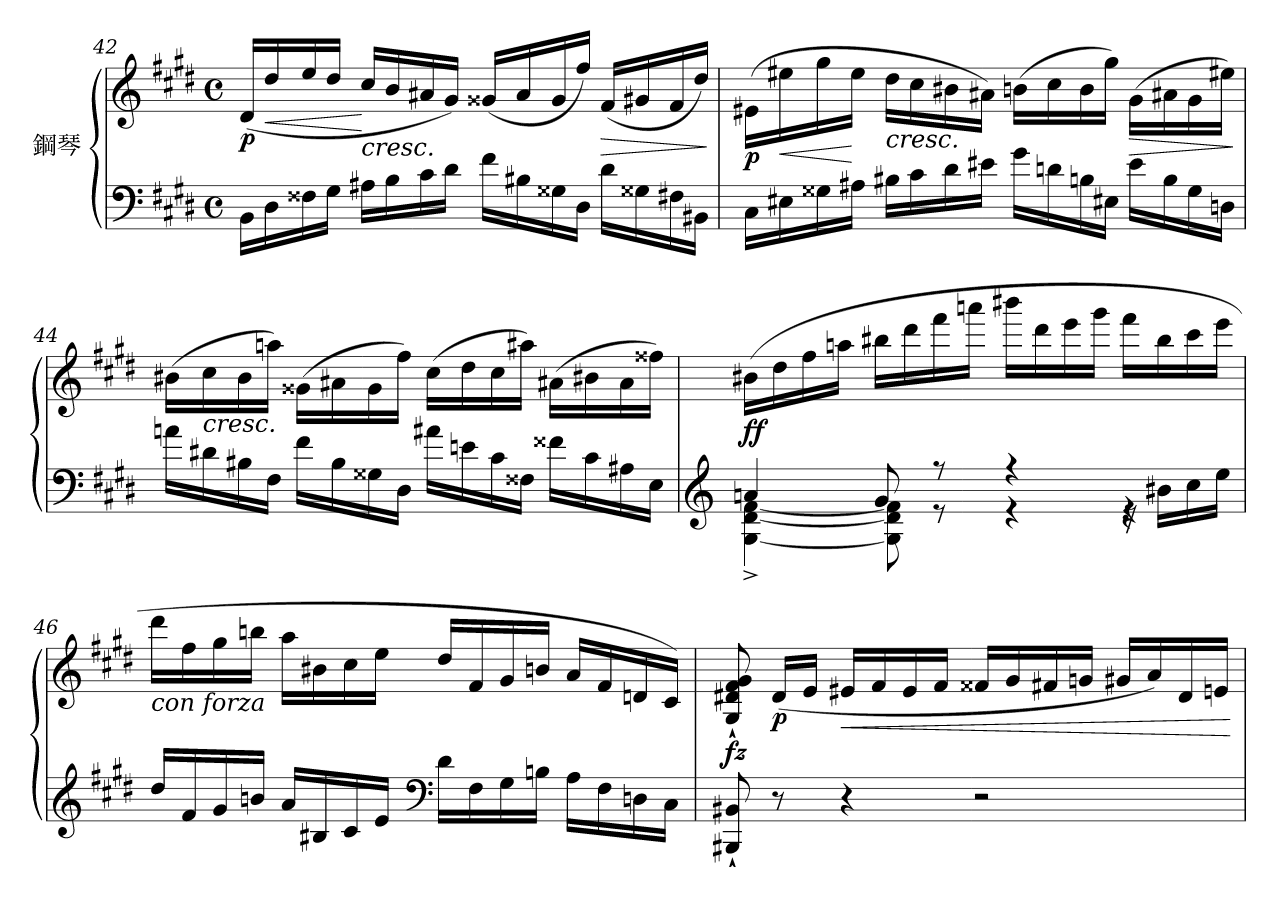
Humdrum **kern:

**kern	**kern	**dynam
*part1	*part1	*part1
*staff2	*staff1	*staff1/2
*I"鋼琴	*	*
!!LO:LB:g=z
*clefF4	*clefG2	*
*k[f#c#g#d#]	*k[f#c#g#d#]	*
*M4/4	*M4/4	*
*met(c)	*met(c)	*
=42	=42	=42
!	!	!LO:DY:b
16BB\LL	(>16d#/LL	p
!	!	!LO:HP:b
16D#\	16dd#/	<
16F##X\	16ee/	.
16G#\JJ	16dd#/JJ	.
!	!LO:TX:b:i:t=cresc.	!
16A#X\LL	16cc#/LL	[
16B\	16b/	.
16c#\	16a#X/	.
16d#\JJ	16g#/JJ)	.
16f#\LL	(>16g##X/LL	.
16B#X\	16a#/	.
16G##X\	16g##/	.
16D#\JJ	16ff#/JJ)	.
!	!	!LO:HP:b
16d#\LL	(>16f#/LL	>
16G##X\	16g#/	.
16F#\	16f#/	.
16BB#X\JJ	16dd#/JJ)	.
.	.	]
=43	=43	=43
!	!	!LO:DY:b
16C#\LL	(>16e#X\LL	p
!	!	!LO:HP:b
16E#X\	16ee#X\	<
16G##X\	16gg#\	.
16A#X\JJ	16ee#\JJ	[
!	!LO:TX:b:i:t=cresc.	!
16B#X\LL	16dd#\LL	.
16c#\	16cc#\	.
16d#\	16b#X\	.
16e#X\JJ	16a#X\JJ)	.
16g#\LL	(>16bn\LL	.
16dn\	16cc#\	.
16Bn\	16b\	.
16E#X\JJ	16gg#\JJ)	.
!	!	!LO:HP:b
16e#\LL	(>16g#\LL	>
16B\	16a#X\	.
16G##\	16g#\	.
16Dn\JJ	16ee#X\JJ)	.
.	.	]
!!LO:LB:g=z
=44	=44	=44
16an\LL	(>16b#X\LL	.
!	!LO:TX:b:i:t=cresc.	!
16d#X\	16cc#\	.
16B#X\	16b#\	.
16F#\JJ	16aan\JJ)	.
16f#\LL	(>16g##X\LL	.
16B#\	16a#X\	.
16G##X\	16g##\	.
16D#\JJ	16ff#\JJ)	.
16a#X\LL	(>16cc#\LL	.
16en\	16dd#\	.
16c#\	16cc#\	.
16F##X\JJ	16aa#X\JJ)	.
16f##X\LL	(>16a#X\LL	.
16c#\	16b#X\	.
16A#X\	16a#\	.
16E\JJ	16ff##X\JJ)	.
=45	=45	=45
*clefG2	*	*
*^	*	*
!	!	!	!LO:DY:b
4an/	[4G#\^ [4d#\^ [4f#\^	(>16b#X\LL	ff
.	.	16dd#\	.
.	.	16ff#\	.
.	.	16aan\JJ	.
8g#/	8G#\] 8d#\] 8f#\]	16bb#X\LL	.
.	.	16ddd#\	.
8re	8rff	16fff#\	.
.	.	16aaan\JJ	.
4re	4rff	16bbb#X\LL	.
.	.	16ddd#\	.
.	.	16eee\	.
.	.	16ggg#\JJ	.
16re	4re	16fff#\LL	.
16b#X\LL	.	16bb#\	.
16cc#\	.	16ccc#\	.
16ee\JJ	.	16eee\JJ	.
*v	*v	*	*
!!LO:PB:g=z
=46	=46	=46
!	!LO:TX:b:i:t=con forza	!
16dd#/LL	16ddd#\LL	.
16f#/	16ff#\	.
16g#/	16gg#\	.
16bn/JJ	16bbn\JJ	.
16a/LL	16aa\LL	.
16B#X/	16b#X\	.
16c#/	16cc#\	.
16e/JJ	16ee\JJ	.
*clefF4	*	*
16d#\LL	16dd#/LL	.
16F#\	16f#/	.
16G#\	16g#/	.
16Bn\JJ	16bn/JJ	.
16A\LL	16a/LL	.
16F#\	16f#/	.
16Dn\	16dn/	.
16C#\JJ	16c#/JJ)	.
=47	=47	=47
!	!	!LO:DY:b
8BBB#X/` 8BB#X/`	8G#/` 8d#X/` 8f#/` 8g#/`	fz
!	!	!LO:DY:b
8r	(<16d#/LL	p
.	16e/JJ	.
!	!	!LO:HP:b
4r	16e#X/LL	<
.	16f#/	.
.	16e#/	.
.	16f#/JJ	.
2r	16f##X/LL	.
.	16g#/	.
.	16f#/	.
.	16gn/JJ	.
.	16g#X/LL	.
.	16a/)	.
.	16d#/	.
.	16en/JJ	.
.	.	[
=	=	=
*-	*-	*-
